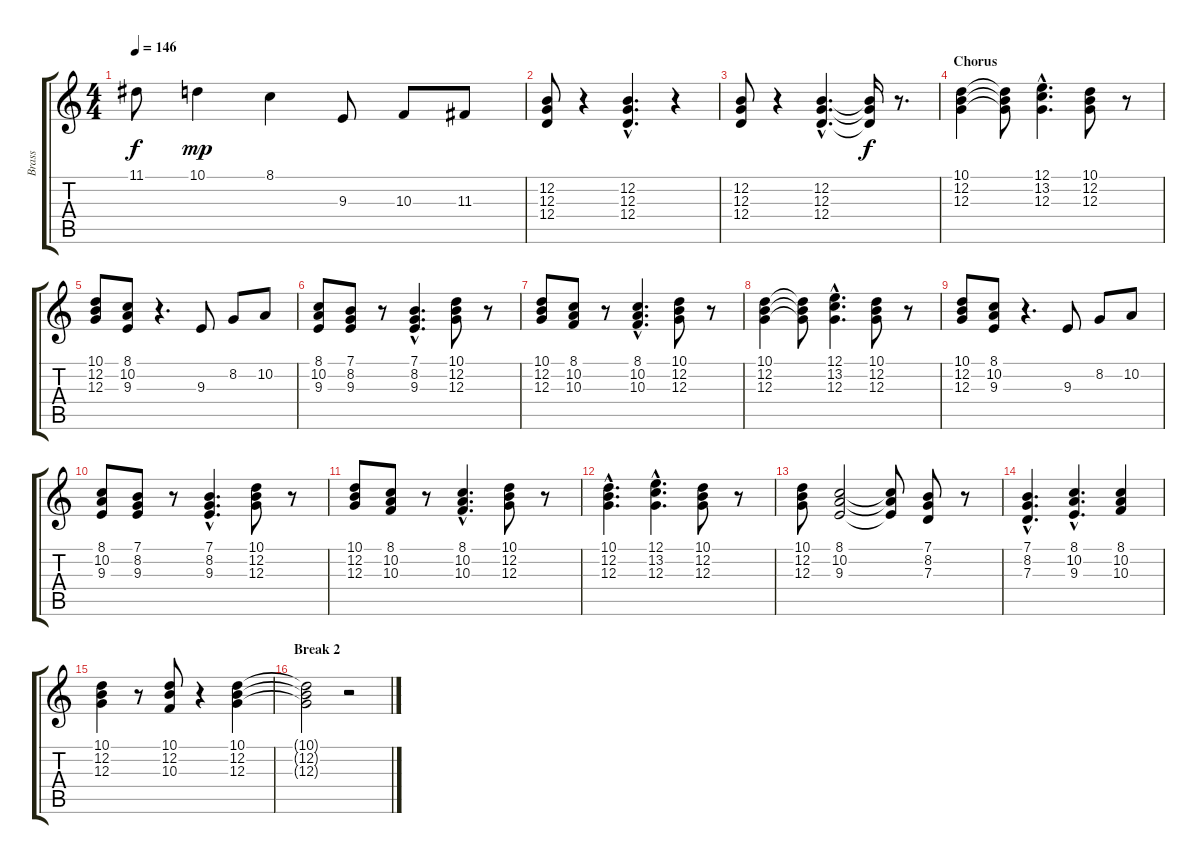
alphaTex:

\track ("Brass" "Brass") {instrument synthstrings2}
\staff {score tabs}
\tuning (E4 B3 G3 D3 A2 E2) {hide}
\ts (4 4)
\tempo 146
\clef g2
\ks c
11.1{t}.8{dy f} 10.1.4{dy mp} 8.1.4 9.3.8 10.3.8 11.3.8 |
(12.2 12.3 12.4).8 r.4 (12.2{hac} 12.3{hac} 12.4{hac}).4{d} r.4 |
(12.2 12.3 12.4).8 r.4 (12.2{hac} 12.3{hac} 12.4{hac}).4{d} (12.2{t} 12.3{t} 12.4{t}).16{dy f} r.8{d} |
\section ("" "Chorus")
(10.1 12.2 12.3).4 (10.1{t} 12.2{t} 12.3{t}).8 (12.1{hac} 13.2{hac} 12.3{hac}).4{d} (10.1 12.2 12.3).8 r.8 |
(10.1 12.2 12.3).8 (8.1 10.2 9.3).8 r.4{d} 9.3.8 8.2.8 10.2.8 |
(8.1 10.2 9.3).8 (7.1 8.2 9.3).8 r.8 (7.1{hac} 8.2{hac} 9.3{hac}).4{d} (10.1 12.2 12.3).8 r.8 |
(10.1 12.2 12.3).8 (8.1 10.2 10.3).8 r.8 (8.1{hac} 10.2{hac} 10.3{hac}).4{d} (10.1 12.2 12.3).8 r.8 |
(10.1 12.2 12.3).4 (10.1{t} 12.2{t} 12.3{t}).8 (12.1{hac} 13.2{hac} 12.3{hac}).4{d} (10.1 12.2 12.3).8 r.8 |
(10.1 12.2 12.3).8 (8.1 10.2 9.3).8 r.4{d} 9.3.8 8.2.8 10.2.8 |
(8.1 10.2 9.3).8 (7.1 8.2 9.3).8 r.8 (7.1{hac} 8.2{hac} 9.3{hac}).4{d} (10.1 12.2 12.3).8 r.8 |
(10.1 12.2 12.3).8 (8.1 10.2 10.3).8 r.8 (8.1{hac} 10.2{hac} 10.3{hac}).4{d} (10.1 12.2 12.3).8 r.8 |
(10.1{hac} 12.2{hac} 12.3{hac}).4{d} (12.1{hac} 13.2{hac} 12.3{hac}).4{d} (10.1 12.2 12.3).8 r.8 |
(10.1 12.2 12.3).8 (8.1 10.2 9.3).2 (8.1{t} 10.2{t} 9.3{t}).8 (7.1 8.2 7.3).8 r.8 |
(7.1{hac} 8.2{hac} 7.3{hac}).4{d} (8.1{hac} 10.2{hac} 9.3{hac}).4{d} (8.1 10.2 10.3).4 |
(10.1 12.2 12.3).4 r.8 (10.1 12.2 10.3).8 r.4 (10.1 12.2 12.3).4 |
\section ("" "Break 2")
(10.1{t} 12.2{t} 12.3{t}).2 r.2
